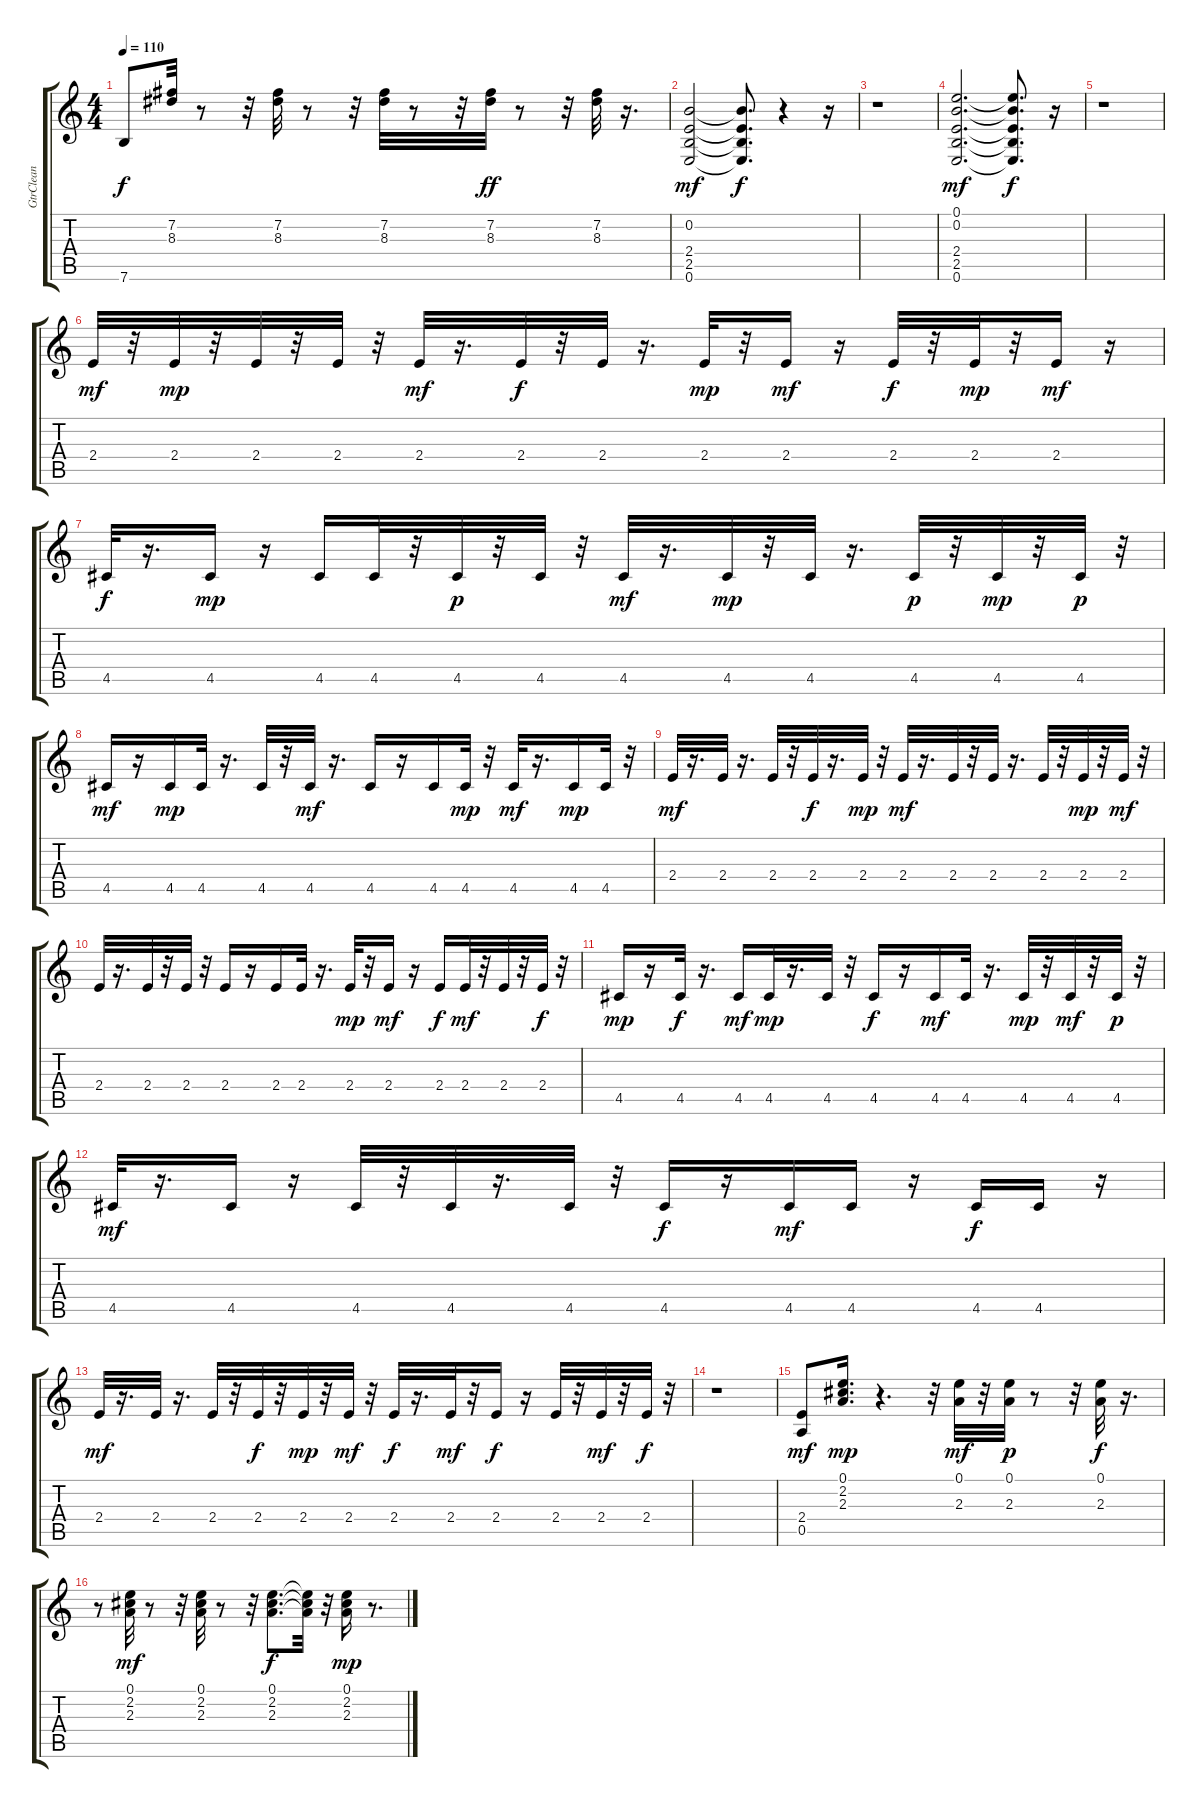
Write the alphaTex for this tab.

\track ("GtrClean" "GtrClean") {instrument electricguitarclean}
\staff {score tabs}
\tuning (E4 B3 G3 D3 A2 E2) {hide}
\ts (4 4)
\tempo 110
\clef g2
\ks c
7.6.8{dy f} (7.2 8.3).32 r.8 r.32 (7.2 8.3).32 r.8 r.32 (7.2 8.3).32 r.8 r.32 (7.2 8.3).32{dy ff} r.8 r.32 (7.2 8.3).32 r.16{d} |
(0.2 2.4 2.5 0.6).2{dy mf} (0.2{t} 2.4{t} 2.5{t} 0.6{t}).8{d dy f} r.4 r.16 |
r.1 |
(0.1 0.2 2.4 2.5 0.6).2{d dy mf} (0.1{t} 0.2{t} 2.4{t} 2.5{t} 0.6{t}).8{d dy f} r.16 |
r.1 |
2.4.32{dy mf} r.32 2.4.32{dy mp} r.32 2.4.32 r.32 2.4.32 r.32 2.4.32{dy mf} r.16{d} 2.4.32{dy f} r.32 2.4.32 r.16{d} 2.4.32{dy mp} r.32 2.4.16{dy mf} r.16 2.4.32{dy f} r.32 2.4.32{dy mp} r.32 2.4.16{dy mf} r.16 |
4.5.32{dy f} r.16{d} 4.5.16{dy mp} r.16 4.5.16 4.5.32 r.32 4.5.32{dy p} r.32 4.5.32 r.32 4.5.32{dy mf} r.16{d} 4.5.32{dy mp} r.32 4.5.32 r.16{d} 4.5.32{dy p} r.32 4.5.32{dy mp} r.32 4.5.32{dy p} r.32 |
4.5.16{dy mf} r.16 4.5.16{dy mp} 4.5.32 r.16{d} 4.5.32 r.32 4.5.32{dy mf} r.16{d} 4.5.16 r.16 4.5.16 4.5.32{dy mp} r.32 4.5.32{dy mf} r.16{d} 4.5.16{dy mp} 4.5.32 r.32 |
2.4.32{dy mf} r.16{d} 2.4.32 r.16{d} 2.4.32 r.32 2.4.32{dy f} r.16{d} 2.4.32{dy mp} r.32 2.4.32{dy mf} r.16{d} 2.4.32 r.32 2.4.32 r.16{d} 2.4.32 r.32 2.4.32{dy mp} r.32 2.4.32{dy mf} r.32 |
2.4.32 r.16{d} 2.4.32 r.32 2.4.32 r.32 2.4.16 r.16 2.4.16 2.4.32 r.16{d} 2.4.32{dy mp} r.32 2.4.16{dy mf} r.16 2.4.16{dy f} 2.4.32{dy mf} r.32 2.4.32 r.32 2.4.32{dy f} r.32 |
4.5.16{dy mp} r.16 4.5.32{dy f} r.16{d} 4.5.16{dy mf} 4.5.32{dy mp} r.16{d} 4.5.32 r.32 4.5.16{dy f} r.16 4.5.16{dy mf} 4.5.32 r.16{d} 4.5.32{dy mp} r.32 4.5.32{dy mf} r.32 4.5.32{dy p} r.32 |
4.5.32{dy mf} r.16{d} 4.5.16 r.16 4.5.32 r.32 4.5.32 r.16{d} 4.5.32 r.32 4.5.16{dy f} r.16 4.5.16{dy mf} 4.5.16 r.16 4.5.16{dy f} 4.5.16 r.16 |
2.4.32{dy mf} r.16{d} 2.4.32 r.16{d} 2.4.32 r.32 2.4.32{dy f} r.32 2.4.32{dy mp} r.32 2.4.32{dy mf} r.32 2.4.32{dy f} r.16{d} 2.4.32{dy mf} r.32 2.4.16{dy f} r.16 2.4.32 r.32 2.4.32{dy mf} r.32 2.4.32{dy f} r.32 |
r.1 |
(2.4 0.5).8{dy mf} (0.1 2.2 2.3).16{d dy mp} r.4{d} r.32 (0.1 2.3).32{dy mf} r.32 (0.1 2.3).32{dy p} r.8 r.32 (0.1 2.3).32{dy f} r.16{d} |
r.8 (0.1 2.2 2.3).32{dy mf} r.8 r.32 (0.1 2.2 2.3).32 r.8 r.32 (0.1 2.2 2.3).8{d dy f} (0.1{t} 2.2{t} 2.3{t}).32 r.32 (0.1 2.2 2.3).16{dy mp} r.8{d}
